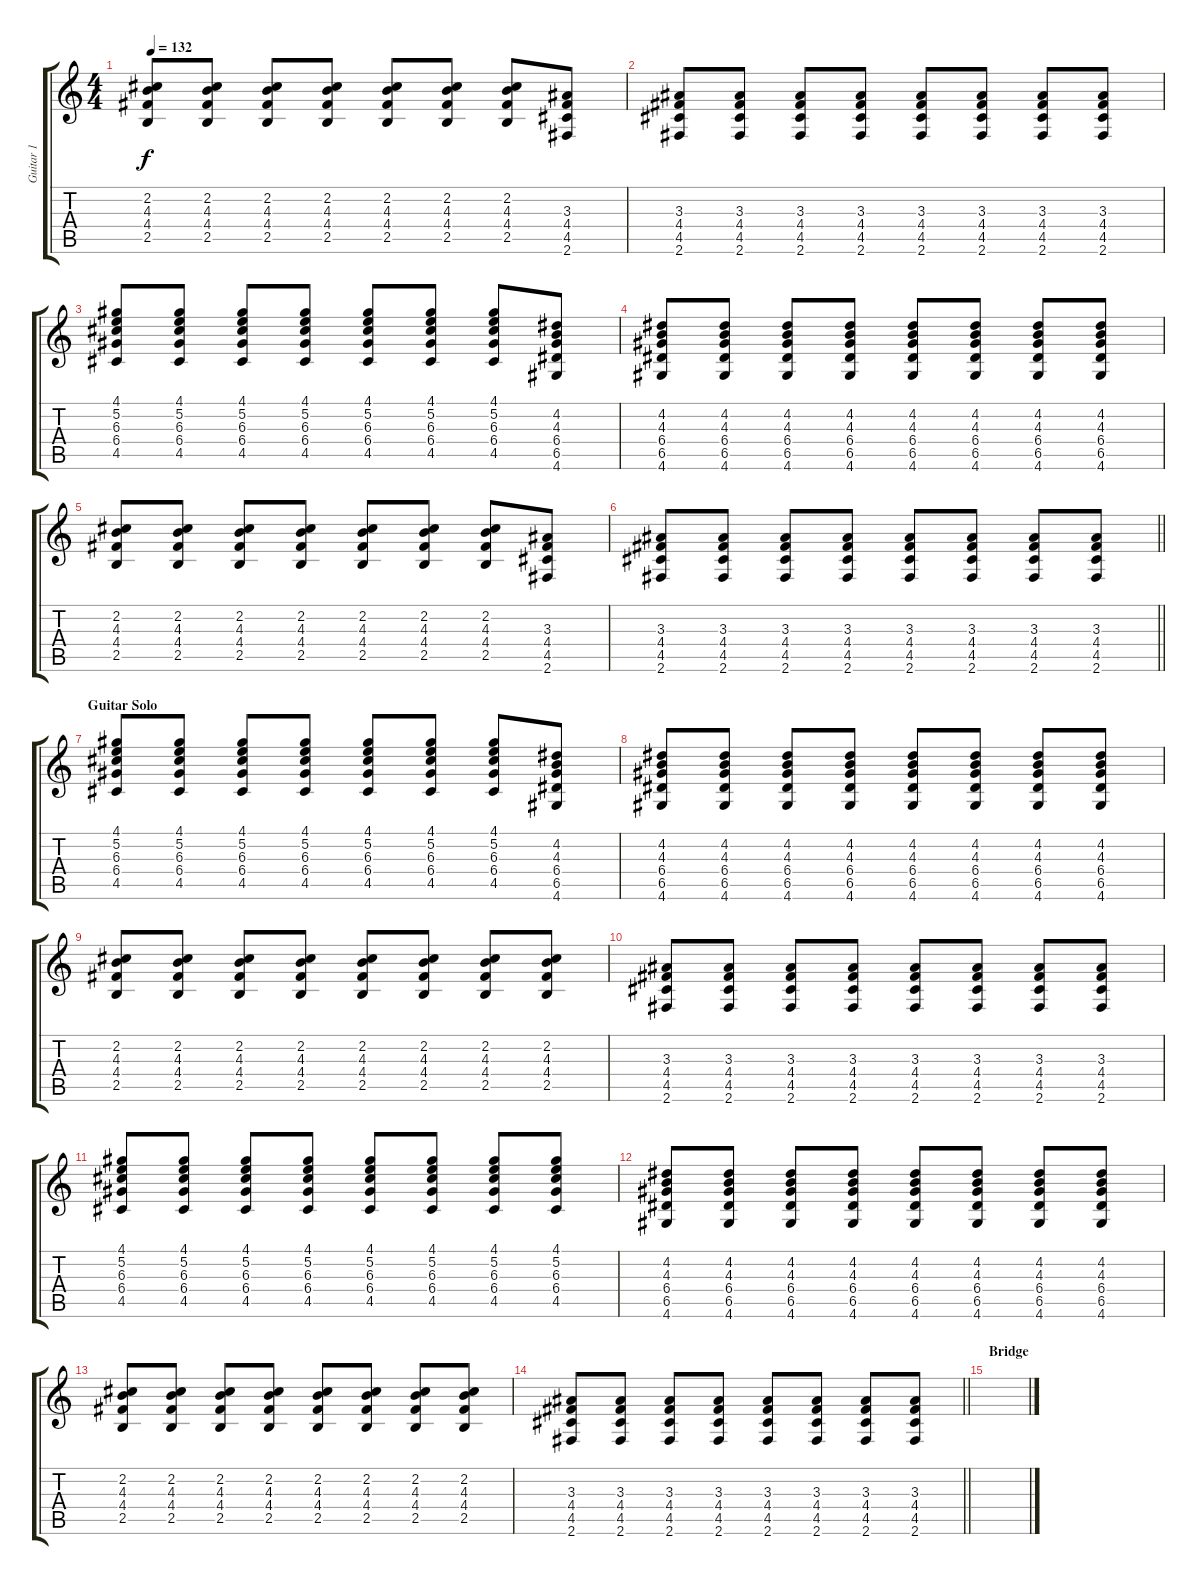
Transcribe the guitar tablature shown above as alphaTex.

\track ("Guitar 1" "Guitar 1") {instrument overdrivenguitar}
\staff {score tabs}
\tuning (E4 B3 G3 D3 A2 E2) {hide}
\ts (4 4)
\tempo 132
\clef g2
\ks c
(2.2 4.3 4.4 2.5).8{dy f} (2.2 4.3 4.4 2.5).8 (2.2 4.3 4.4 2.5).8 (2.2 4.3 4.4 2.5).8 (2.2 4.3 4.4 2.5).8 (2.2 4.3 4.4 2.5).8 (2.2 4.3 4.4 2.5).8 (3.3 4.4 4.5 2.6).8 |
(3.3 4.4 4.5 2.6).8 (3.3 4.4 4.5 2.6).8 (3.3 4.4 4.5 2.6).8 (3.3 4.4 4.5 2.6).8 (3.3 4.4 4.5 2.6).8 (3.3 4.4 4.5 2.6).8 (3.3 4.4 4.5 2.6).8 (3.3 4.4 4.5 2.6).8 |
(4.1 5.2 6.3 6.4 4.5).8 (4.1 5.2 6.3 6.4 4.5).8 (4.1 5.2 6.3 6.4 4.5).8 (4.1 5.2 6.3 6.4 4.5).8 (4.1 5.2 6.3 6.4 4.5).8 (4.1 5.2 6.3 6.4 4.5).8 (4.1 5.2 6.3 6.4 4.5).8 (4.2 4.3 6.4 6.5 4.6).8 |
(4.2 4.3 6.4 6.5 4.6).8 (4.2 4.3 6.4 6.5 4.6).8 (4.2 4.3 6.4 6.5 4.6).8 (4.2 4.3 6.4 6.5 4.6).8 (4.2 4.3 6.4 6.5 4.6).8 (4.2 4.3 6.4 6.5 4.6).8 (4.2 4.3 6.4 6.5 4.6).8 (4.2 4.3 6.4 6.5 4.6).8 |
(2.2 4.3 4.4 2.5).8 (2.2 4.3 4.4 2.5).8 (2.2 4.3 4.4 2.5).8 (2.2 4.3 4.4 2.5).8 (2.2 4.3 4.4 2.5).8 (2.2 4.3 4.4 2.5).8 (2.2 4.3 4.4 2.5).8 (3.3 4.4 4.5 2.6).8 |
\barLineRight lightlight
(3.3 4.4 4.5 2.6).8 (3.3 4.4 4.5 2.6).8 (3.3 4.4 4.5 2.6).8 (3.3 4.4 4.5 2.6).8 (3.3 4.4 4.5 2.6).8 (3.3 4.4 4.5 2.6).8 (3.3 4.4 4.5 2.6).8 (3.3 4.4 4.5 2.6).8 |
\section ("" "Guitar Solo")
(4.1 5.2 6.3 6.4 4.5).8 (4.1 5.2 6.3 6.4 4.5).8 (4.1 5.2 6.3 6.4 4.5).8 (4.1 5.2 6.3 6.4 4.5).8 (4.1 5.2 6.3 6.4 4.5).8 (4.1 5.2 6.3 6.4 4.5).8 (4.1 5.2 6.3 6.4 4.5).8 (4.2 4.3 6.4 6.5 4.6).8 |
(4.2 4.3 6.4 6.5 4.6).8 (4.2 4.3 6.4 6.5 4.6).8 (4.2 4.3 6.4 6.5 4.6).8 (4.2 4.3 6.4 6.5 4.6).8 (4.2 4.3 6.4 6.5 4.6).8 (4.2 4.3 6.4 6.5 4.6).8 (4.2 4.3 6.4 6.5 4.6).8 (4.2 4.3 6.4 6.5 4.6).8 |
(2.2 4.3 4.4 2.5).8 (2.2 4.3 4.4 2.5).8 (2.2 4.3 4.4 2.5).8 (2.2 4.3 4.4 2.5).8 (2.2 4.3 4.4 2.5).8 (2.2 4.3 4.4 2.5).8 (2.2 4.3 4.4 2.5).8 (2.2 4.3 4.4 2.5).8 |
(3.3 4.4 4.5 2.6).8 (3.3 4.4 4.5 2.6).8 (3.3 4.4 4.5 2.6).8 (3.3 4.4 4.5 2.6).8 (3.3 4.4 4.5 2.6).8 (3.3 4.4 4.5 2.6).8 (3.3 4.4 4.5 2.6).8 (3.3 4.4 4.5 2.6).8 |
(4.1 5.2 6.3 6.4 4.5).8 (4.1 5.2 6.3 6.4 4.5).8 (4.1 5.2 6.3 6.4 4.5).8 (4.1 5.2 6.3 6.4 4.5).8 (4.1 5.2 6.3 6.4 4.5).8 (4.1 5.2 6.3 6.4 4.5).8 (4.1 5.2 6.3 6.4 4.5).8 (4.1 5.2 6.3 6.4 4.5).8 |
(4.2 4.3 6.4 6.5 4.6).8 (4.2 4.3 6.4 6.5 4.6).8 (4.2 4.3 6.4 6.5 4.6).8 (4.2 4.3 6.4 6.5 4.6).8 (4.2 4.3 6.4 6.5 4.6).8 (4.2 4.3 6.4 6.5 4.6).8 (4.2 4.3 6.4 6.5 4.6).8 (4.2 4.3 6.4 6.5 4.6).8 |
(2.2 4.3 4.4 2.5).8 (2.2 4.3 4.4 2.5).8 (2.2 4.3 4.4 2.5).8 (2.2 4.3 4.4 2.5).8 (2.2 4.3 4.4 2.5).8 (2.2 4.3 4.4 2.5).8 (2.2 4.3 4.4 2.5).8 (2.2 4.3 4.4 2.5).8 |
\barLineRight lightlight
(3.3 4.4 4.5 2.6).8 (3.3 4.4 4.5 2.6).8 (3.3 4.4 4.5 2.6).8 (3.3 4.4 4.5 2.6).8 (3.3 4.4 4.5 2.6).8 (3.3 4.4 4.5 2.6).8 (3.3 4.4 4.5 2.6).8 (3.3 4.4 4.5 2.6).8 |
\section ("" "Bridge")
